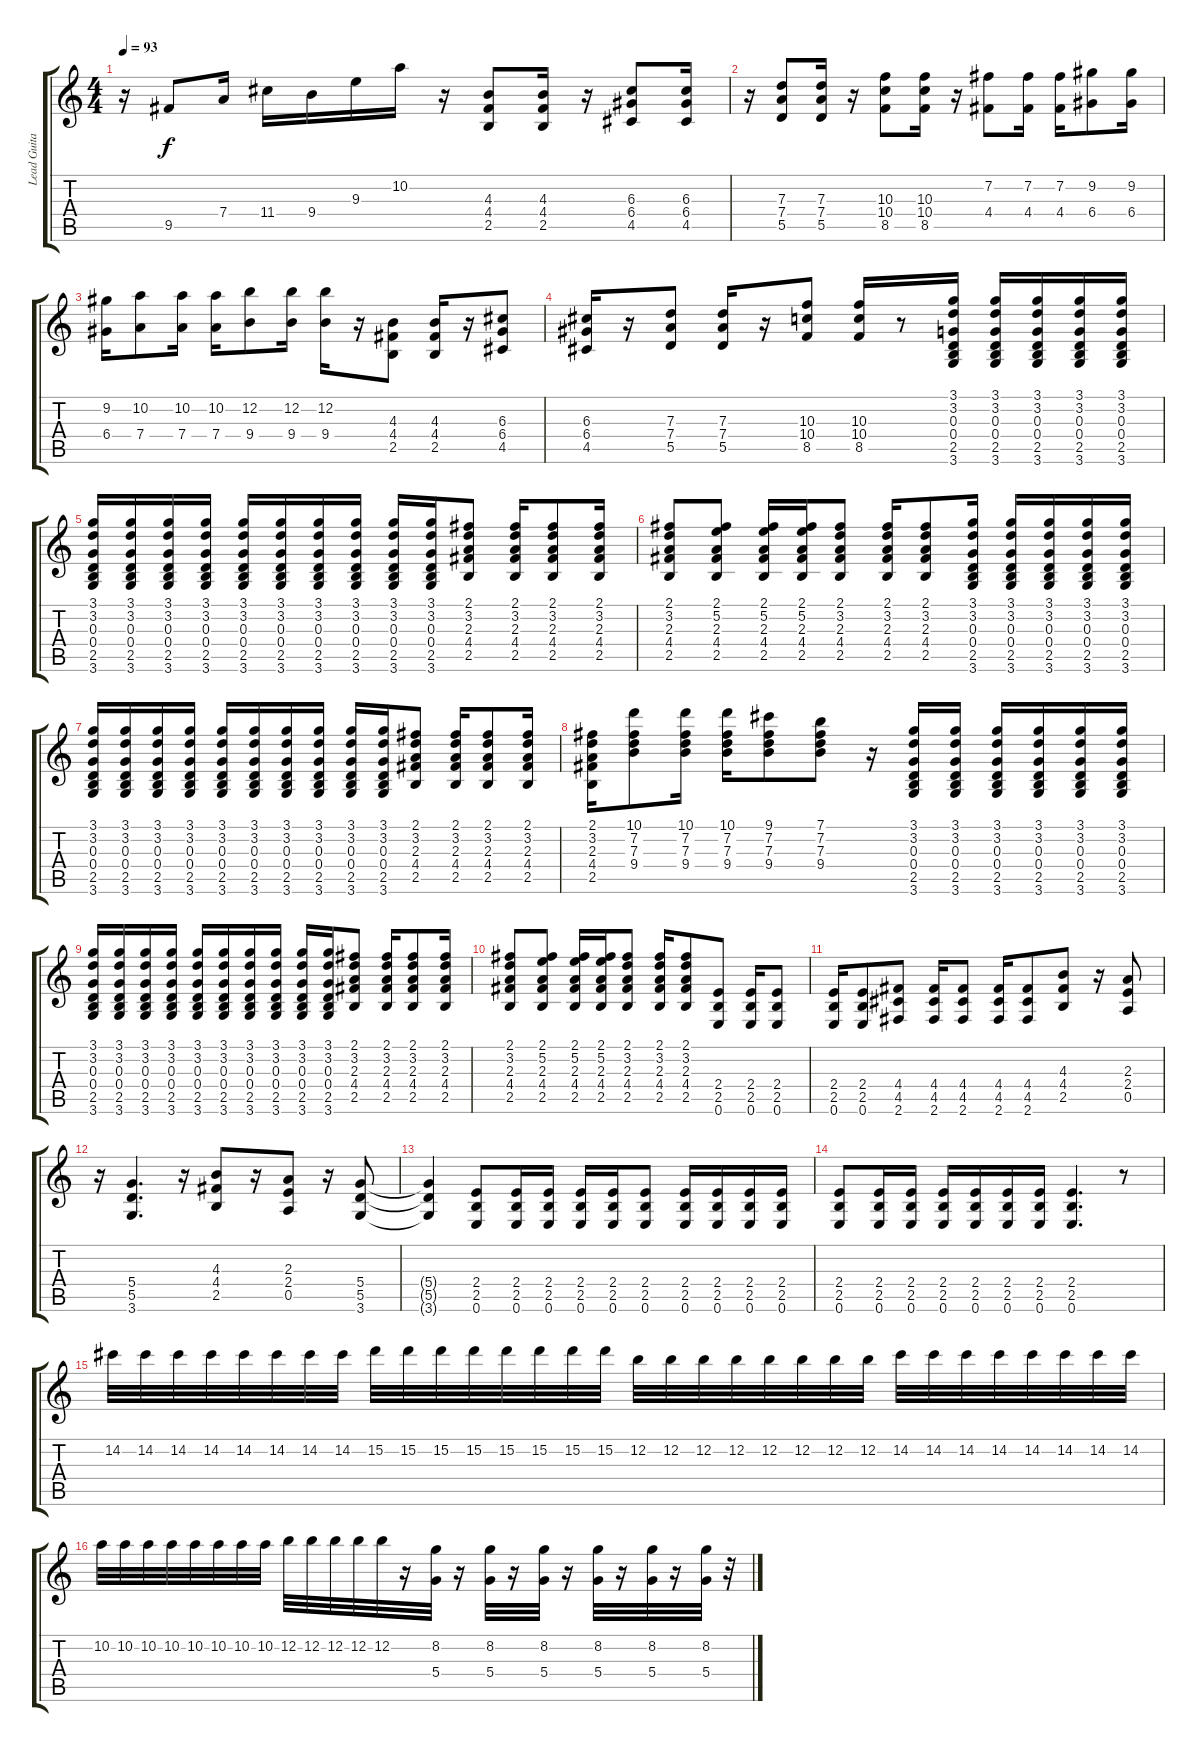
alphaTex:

\track ("Lead Guitar" "Lead Guita") {instrument acousticguitarsteel}
\staff {score tabs}
\tuning (E4 B3 G3 D3 A2 E2) {hide}
\ts (4 4)
\tempo 93
\clef g2
\ks c
r.16{dy f} 9.5.8 7.4.16 11.4.16 9.4.16 9.3.16 10.2.16 r.16 (4.3 4.4 2.5).8 (4.3 4.4 2.5).16 r.16 (6.3 6.4 4.5).8 (6.3 6.4 4.5).16 |
r.16 (7.3 7.4 5.5).8 (7.3 7.4 5.5).16 r.16 (10.3 10.4 8.5).8 (10.3 10.4 8.5).16 r.16 (7.2 4.4).8 (7.2 4.4).16 (7.2 4.4).16 (9.2 6.4).8 (9.2 6.4).16 |
(9.2 6.4).16 (10.2 7.4).8 (10.2 7.4).16 (10.2 7.4).16 (12.2 9.4).8 (12.2 9.4).16 (12.2 9.4).16 r.16 (4.3 4.4 2.5).8 (4.3 4.4 2.5).16 r.16 (6.3 6.4 4.5).8 |
(6.3 6.4 4.5).16 r.16 (7.3 7.4 5.5).8 (7.3 7.4 5.5).16 r.16 (10.3 10.4 8.5).8 (10.3 10.4 8.5).16 r.8 (3.1 3.2 0.3 0.4 2.5 3.6).16 (3.1 3.2 0.3 0.4 2.5 3.6).16 (3.1 3.2 0.3 0.4 2.5 3.6).16 (3.1 3.2 0.3 0.4 2.5 3.6).16 (3.1 3.2 0.3 0.4 2.5 3.6).16 |
(3.1 3.2 0.3 0.4 2.5 3.6).16 (3.1 3.2 0.3 0.4 2.5 3.6).16 (3.1 3.2 0.3 0.4 2.5 3.6).16 (3.1 3.2 0.3 0.4 2.5 3.6).16 (3.1 3.2 0.3 0.4 2.5 3.6).16 (3.1 3.2 0.3 0.4 2.5 3.6).16 (3.1 3.2 0.3 0.4 2.5 3.6).16 (3.1 3.2 0.3 0.4 2.5 3.6).16 (3.1 3.2 0.3 0.4 2.5 3.6).16 (3.1 3.2 0.3 0.4 2.5 3.6).16 (2.1 3.2 2.3 4.4 2.5).8 (2.1 3.2 2.3 4.4 2.5).16 (2.1 3.2 2.3 4.4 2.5).8 (2.1 3.2 2.3 4.4 2.5).16 |
(2.1 3.2 2.3 4.4 2.5).8 (2.1 5.2 2.3 4.4 2.5).8 (2.1 5.2 2.3 4.4 2.5).16 (2.1 5.2 2.3 4.4 2.5).16 (2.1 3.2 2.3 4.4 2.5).8 (2.1 3.2 2.3 4.4 2.5).16 (2.1 3.2 2.3 4.4 2.5).8 (3.1 3.2 0.3 0.4 2.5 3.6).16 (3.1 3.2 0.3 0.4 2.5 3.6).16 (3.1 3.2 0.3 0.4 2.5 3.6).16 (3.1 3.2 0.3 0.4 2.5 3.6).16 (3.1 3.2 0.3 0.4 2.5 3.6).16 |
(3.1 3.2 0.3 0.4 2.5 3.6).16 (3.1 3.2 0.3 0.4 2.5 3.6).16 (3.1 3.2 0.3 0.4 2.5 3.6).16 (3.1 3.2 0.3 0.4 2.5 3.6).16 (3.1 3.2 0.3 0.4 2.5 3.6).16 (3.1 3.2 0.3 0.4 2.5 3.6).16 (3.1 3.2 0.3 0.4 2.5 3.6).16 (3.1 3.2 0.3 0.4 2.5 3.6).16 (3.1 3.2 0.3 0.4 2.5 3.6).16 (3.1 3.2 0.3 0.4 2.5 3.6).16 (2.1 3.2 2.3 4.4 2.5).8 (2.1 3.2 2.3 4.4 2.5).16 (2.1 3.2 2.3 4.4 2.5).8 (2.1 3.2 2.3 4.4 2.5).16 |
(2.1 3.2 2.3 4.4 2.5).16 (10.1 7.2 7.3 9.4).8 (10.1 7.2 7.3 9.4).16 (10.1 7.2 7.3 9.4).16 (9.1 7.2 7.3 9.4).8 (7.1 7.2 7.3 9.4).8 r.16 (3.1 3.2 0.3 0.4 2.5 3.6).16 (3.1 3.2 0.3 0.4 2.5 3.6).16 (3.1 3.2 0.3 0.4 2.5 3.6).16 (3.1 3.2 0.3 0.4 2.5 3.6).16 (3.1 3.2 0.3 0.4 2.5 3.6).16 (3.1 3.2 0.3 0.4 2.5 3.6).16 |
(3.1 3.2 0.3 0.4 2.5 3.6).16 (3.1 3.2 0.3 0.4 2.5 3.6).16 (3.1 3.2 0.3 0.4 2.5 3.6).16 (3.1 3.2 0.3 0.4 2.5 3.6).16 (3.1 3.2 0.3 0.4 2.5 3.6).16 (3.1 3.2 0.3 0.4 2.5 3.6).16 (3.1 3.2 0.3 0.4 2.5 3.6).16 (3.1 3.2 0.3 0.4 2.5 3.6).16 (3.1 3.2 0.3 0.4 2.5 3.6).16 (3.1 3.2 0.3 0.4 2.5 3.6).16 (2.1 3.2 2.3 4.4 2.5).8 (2.1 3.2 2.3 4.4 2.5).16 (2.1 3.2 2.3 4.4 2.5).8 (2.1 3.2 2.3 4.4 2.5).16 |
(2.1 3.2 2.3 4.4 2.5).8 (2.1 5.2 2.3 4.4 2.5).8 (2.1 5.2 2.3 4.4 2.5).16 (2.1 5.2 2.3 4.4 2.5).16 (2.1 3.2 2.3 4.4 2.5).8 (2.1 3.2 2.3 4.4 2.5).16 (2.1 3.2 2.3 4.4 2.5).8 (2.4 2.5 0.6).8 (2.4 2.5 0.6).16 (2.4 2.5 0.6).8 |
(2.4 2.5 0.6).16 (2.4 2.5 0.6).8 (4.4 4.5 2.6).8 (4.4 4.5 2.6).16 (4.4 4.5 2.6).8 (4.4 4.5 2.6).16 (4.4 4.5 2.6).8 (4.3 4.4 2.5).8 r.16 (2.3 2.4 0.5).8 |
r.16 (5.4 5.5 3.6).4{d} r.16 (4.3 4.4 2.5).8 r.16 (2.3 2.4 0.5).8 r.16 (5.4 5.5 3.6).8 |
(5.4{t} 5.5{t} 3.6{t}).4 (2.4 2.5 0.6).8 (2.4 2.5 0.6).16 (2.4 2.5 0.6).16 (2.4 2.5 0.6).16 (2.4 2.5 0.6).16 (2.4 2.5 0.6).8 (2.4 2.5 0.6).16 (2.4 2.5 0.6).16 (2.4 2.5 0.6).16 (2.4 2.5 0.6).16 |
(2.4 2.5 0.6).8 (2.4 2.5 0.6).16 (2.4 2.5 0.6).16 (2.4 2.5 0.6).16 (2.4 2.5 0.6).16 (2.4 2.5 0.6).16 (2.4 2.5 0.6).16 (2.4 2.5 0.6).4{d} r.8 |
14.2.32 14.2.32 14.2.32 14.2.32 14.2.32 14.2.32 14.2.32 14.2.32 15.2.32 15.2.32 15.2.32 15.2.32 15.2.32 15.2.32 15.2.32 15.2.32 12.2.32 12.2.32 12.2.32 12.2.32 12.2.32 12.2.32 12.2.32 12.2.32 14.2.32 14.2.32 14.2.32 14.2.32 14.2.32 14.2.32 14.2.32 14.2.32 |
10.2.32 10.2.32 10.2.32 10.2.32 10.2.32 10.2.32 10.2.32 10.2.32 12.2.32 12.2.32 12.2.32 12.2.32 12.2.32 r.16 (8.2 5.4).32 r.16 (8.2 5.4).32 r.16 (8.2 5.4).32 r.16 (8.2 5.4).32 r.16 (8.2 5.4).32 r.16 (8.2 5.4).32 r.32
